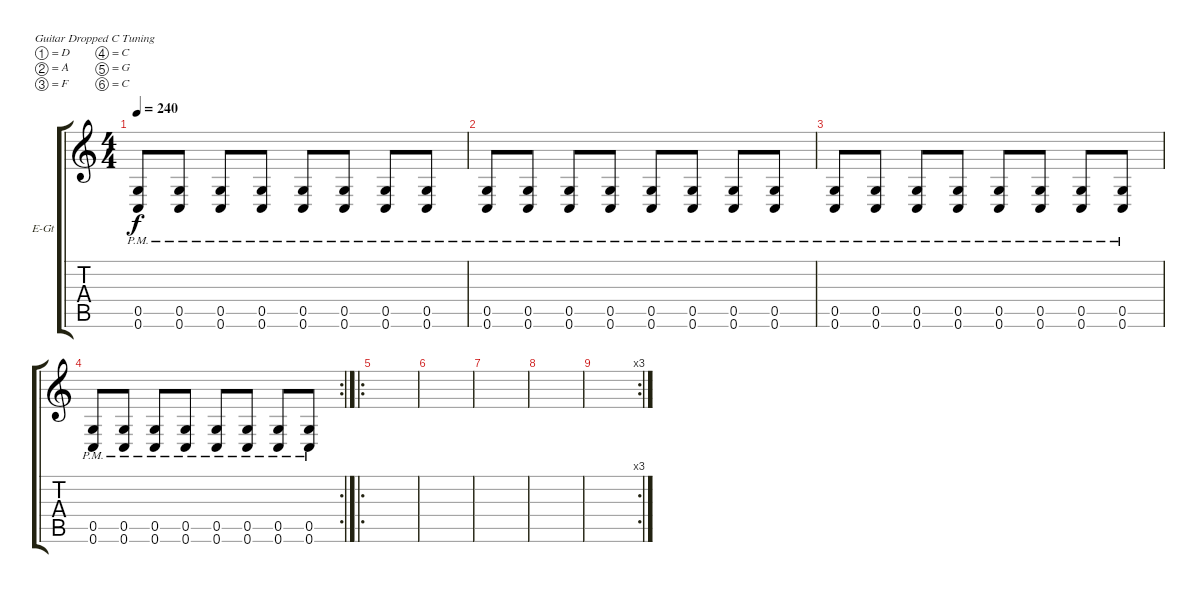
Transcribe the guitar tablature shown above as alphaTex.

\bracketExtendMode groupsimilarinstruments
\firstSystemTrackNameOrientation horizontal
\otherSystemsTrackNameOrientation horizontal
\track ("Electric Guitar" "E-Gt") {instrument distortionguitar}
\staff {score tabs}
\tuning (D4 A3 F3 C3 G2 C2)
\ts (4 4)
\tempo 240
\clef g2
\ks c
(0.6{pm} 0.5{pm}).8{dy f} (0.6{pm} 0.5{pm}).8 (0.6{pm} 0.5{pm}).8 (0.6{pm} 0.5{pm}).8 (0.6{pm} 0.5{pm}).8 (0.6{pm} 0.5{pm}).8 (0.6{pm} 0.5{pm}).8 (0.6{pm} 0.5{pm}).8 |
(0.6{pm} 0.5{pm}).8 (0.6{pm} 0.5{pm}).8 (0.6{pm} 0.5{pm}).8 (0.6{pm} 0.5{pm}).8 (0.6{pm} 0.5{pm}).8 (0.6{pm} 0.5{pm}).8 (0.6{pm} 0.5{pm}).8 (0.6{pm} 0.5{pm}).8 |
(0.6{pm} 0.5{pm}).8 (0.6{pm} 0.5{pm}).8 (0.6{pm} 0.5{pm}).8 (0.6{pm} 0.5{pm}).8 (0.6{pm} 0.5{pm}).8 (0.6{pm} 0.5{pm}).8 (0.6{pm} 0.5{pm}).8 (0.6{pm} 0.5{pm}).8 |
\rc 2
(0.6{pm} 0.5{pm}).8 (0.6{pm} 0.5{pm}).8 (0.6{pm} 0.5{pm}).8 (0.6{pm} 0.5{pm}).8 (0.6{pm} 0.5{pm}).8 (0.6{pm} 0.5{pm}).8 (0.6{pm} 0.5{pm}).8 (0.6{pm} 0.5{pm}).8 |
\ro
|
|
|
|
\rc 3
